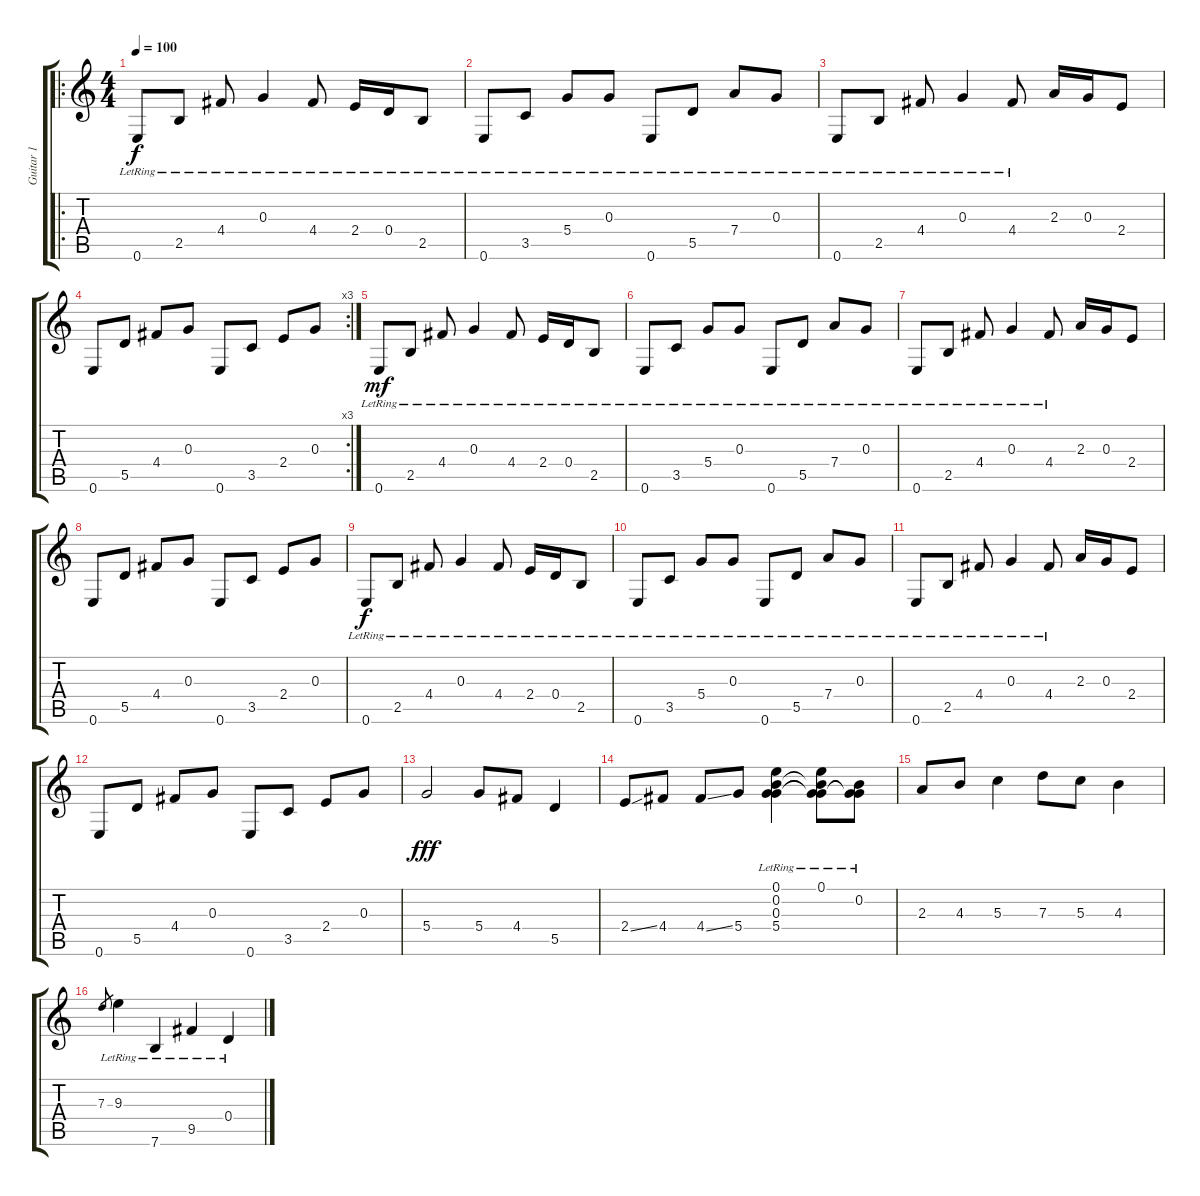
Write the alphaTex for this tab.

\track ("Guitar 1" "Guitar 1") {instrument acousticguitarsteel}
\staff {score tabs}
\tuning (E4 B3 G3 D3 A2 E2) {hide}
\ro
\ts (4 4)
\tempo 100
\clef g2
\ks c
0.6{lr}.8{dy f} 2.5{lr}.8 4.4{lr}.8 0.3{lr}.4 4.4{lr}.8 2.4{lr}.16 0.4{lr}.16 2.5{lr}.8 |
0.6{lr}.8 3.5{lr}.8 5.4{lr}.8 0.3{lr}.8 0.6{lr}.8 5.5{lr}.8 7.4{lr}.8 0.3{lr}.8 |
0.6{lr}.8 2.5{lr}.8 4.4{lr}.8 0.3{lr}.4 4.4{lr}.8 2.3.16 0.3.16 2.4.8 |
\rc 3
0.6.8 5.5.8 4.4.8 0.3.8 0.6.8 3.5.8 2.4.8 0.3.8 |
0.6{lr}.8{dy mf} 2.5{lr}.8 4.4{lr}.8 0.3{lr}.4 4.4{lr}.8 2.4{lr}.16 0.4{lr}.16 2.5{lr}.8 |
0.6{lr}.8 3.5{lr}.8 5.4{lr}.8 0.3{lr}.8 0.6{lr}.8 5.5{lr}.8 7.4{lr}.8 0.3{lr}.8 |
0.6{lr}.8 2.5{lr}.8 4.4{lr}.8 0.3{lr}.4 4.4{lr}.8 2.3.16 0.3.16 2.4.8 |
0.6.8 5.5.8 4.4.8 0.3.8 0.6.8 3.5.8 2.4.8 0.3.8 |
0.6{lr}.8{dy f} 2.5{lr}.8 4.4{lr}.8 0.3{lr}.4 4.4{lr}.8 2.4{lr}.16 0.4{lr}.16 2.5{lr}.8 |
0.6{lr}.8 3.5{lr}.8 5.4{lr}.8 0.3{lr}.8 0.6{lr}.8 5.5{lr}.8 7.4{lr}.8 0.3{lr}.8 |
0.6{lr}.8 2.5{lr}.8 4.4{lr}.8 0.3{lr}.4 4.4{lr}.8 2.3.16 0.3.16 2.4.8 |
0.6.8 5.5.8 4.4.8 0.3.8 0.6.8 3.5.8 2.4.8 0.3.8 |
5.4.2{dy fff} 5.4.8 4.4.8 5.5.4 |
2.4{ss}.8 4.4.8 4.4{ss}.8 5.4.8 (0.1{lr} 0.2{lr} 0.3{lr} 5.4{lr}).4 (0.1{lr} 0.2{t} 0.3{t} 5.4{t}).8 (0.2{lr} 0.3{t} 5.4{t}).8 |
2.3.8 4.3.8 5.3.4 7.3.8 5.3.8 4.3.4 |
7.3.8{gr} 9.3{lr}.4 7.6{lr}.4 9.5{lr}.4 0.4{lr}.4
